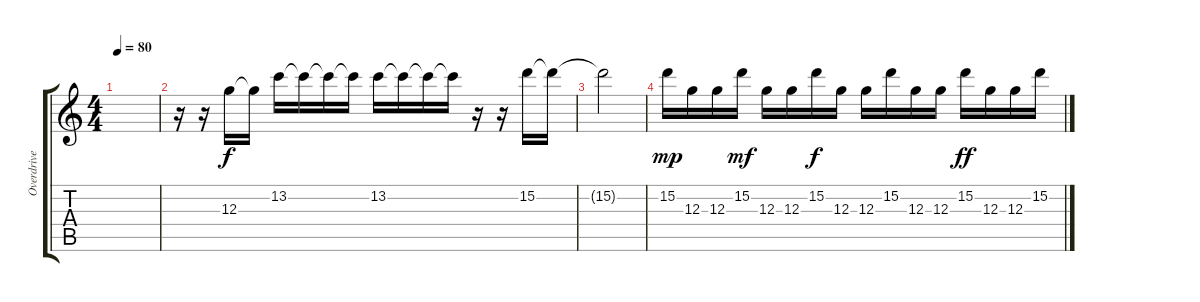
\track ("Overdrive guitar" "Overdrive ") {instrument overdrivenguitar}
\staff {score tabs}
\tuning (E4 B3 G3 D3 A2 D2) {hide}
\ts (4 4)
\tempo 80
\clef g2
\ks c
|
r.16 r.16 12.3.16 12.3{t}.16 13.2.16 13.2{t}.16 13.2{t}.16 13.2{t}.16 13.2.16 13.2{t}.16 13.2{t}.16 13.2{t}.16 r.16 r.16 15.2.16 15.2{t}.16 |
15.2{t}.2 |
15.2.16{dy mp} 12.3.16 12.3.16 15.2.16{dy mf} 12.3.16 12.3.16 15.2.16{dy f} 12.3.16 12.3.16 15.2.16 12.3.16 12.3.16 15.2.16{dy ff} 12.3.16 12.3.16 15.2.16
